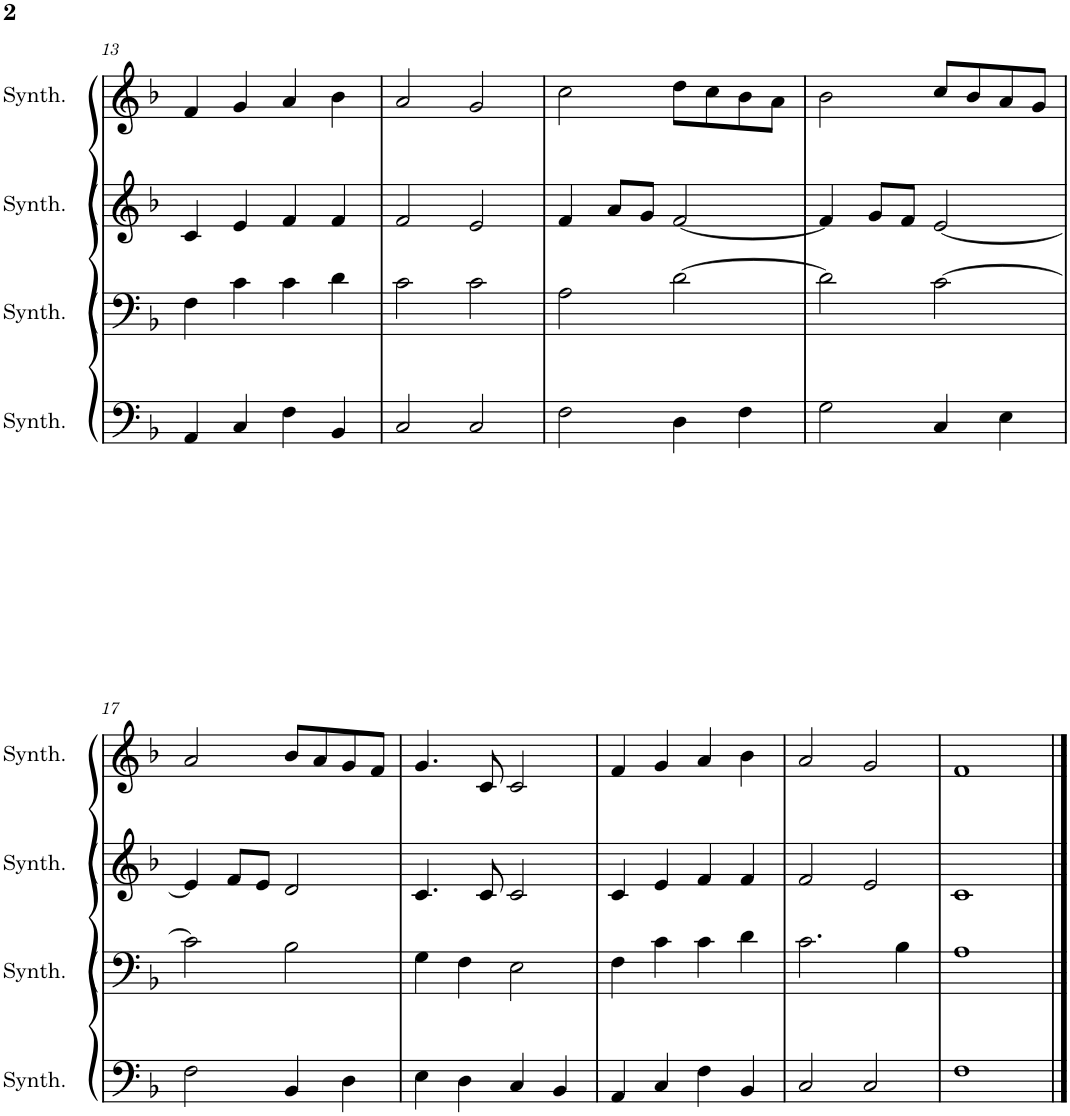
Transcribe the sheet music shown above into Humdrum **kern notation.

**kern	**kern	**kern	**kern
*part4	*part3	*part2	*part1
*staff4	*staff3	*staff2	*staff1
*I"Saw Synthesizer	*I"Saw Synthesizer	*I"Saw Synthesizer	*I"Saw Synthesizer
*I'Synth.	*I'Synth.	*I'Synth.	*I'Synth.
!!LO:PB:g=z
*clefF4	*clefF4	*clefG2	*clefG2
*k[b-]	*k[b-]	*k[b-]	*k[b-]
*M4/4	*M4/4	*M4/4	*M4/4
=13	=13	=13	=13
4AA/	4F\	4c/	4f/
4C/	4c\	4e/	4g/
4F\	4c\	4f/	4a/
4BB-/	4d\	4f/	4b-\
=14	=14	=14	=14
2C/	2c\	2f/	2a/
2C/	2c\	2e/	2g/
=15	=15	=15	=15
2F\	2A\	4f/	2cc\
.	.	8a/L	.
.	.	8g/J	.
4D\	[2d\	[2f/	8dd\L
.	.	.	8cc\
4F\	.	.	8b-\
.	.	.	8a\J
=16	=16	=16	=16
2G\	2d\]	4f/]	2b-\
.	.	8g/L	.
.	.	8f/J	.
4C/	[2c\	[2e/	8cc/L
.	.	.	8b-/
4E\	.	.	8a/
.	.	.	8g/J
!!LO:LB:g=z
=17	=17	=17	=17
2F\	2c\]	4e/]	2a/
.	.	8f/L	.
.	.	8e/J	.
4BB-/	2B-\	2d/	8b-/L
.	.	.	8a/
4D\	.	.	8g/
.	.	.	8f/J
=18	=18	=18	=18
4E\	4G\	4.c/	4.g/
4D\	4F\	.	.
.	.	8c/	8c/
4C/	2E\	2c/	2c/
4BB-/	.	.	.
=19	=19	=19	=19
4AA/	4F\	4c/	4f/
4C/	4c\	4e/	4g/
4F\	4c\	4f/	4a/
4BB-/	4d\	4f/	4b-\
=20	=20	=20	=20
2C/	2.c\	2f/	2a/
2C/	.	2e/	2g/
.	4B-\	.	.
=21	=21	=21	=21
1F	1A	1c	1f
==	==	==	==
*-	*-	*-	*-
